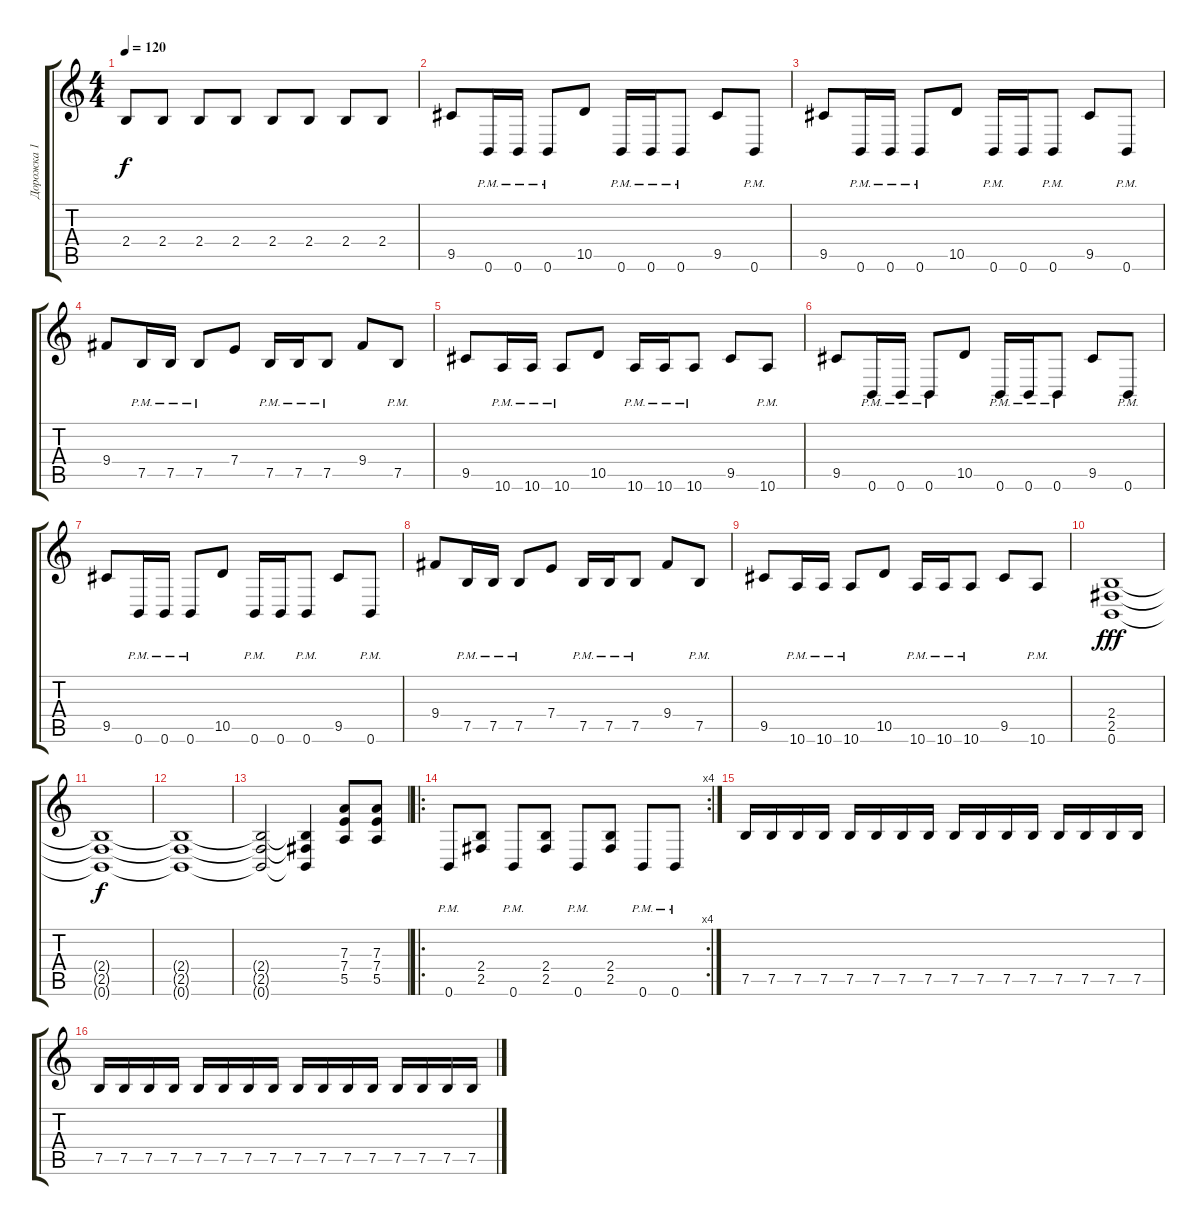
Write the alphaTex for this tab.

\track ("Дорожка 1" "Дорожка 1") {instrument distortionguitar}
\staff {score tabs}
\tuning (B3 Gb3 D3 A2 E2 B1) {hide}
\ts (4 4)
\tempo 120
\clef g2
\ks c
2.4.8{dy f} 2.4.8 2.4.8 2.4.8 2.4.8 2.4.8 2.4.8 2.4.8 |
9.5.8 0.6{pm}.16 0.6{pm}.16 0.6{pm}.8 10.5.8 0.6{pm}.16 0.6{pm}.16 0.6{pm}.8 9.5.8 0.6{pm}.8 |
9.5.8 0.6{pm}.16 0.6{pm}.16 0.6{pm}.8 10.5.8 0.6{pm}.16 0.6.16 0.6{pm}.8 9.5.8 0.6{pm}.8 |
9.4.8 7.5{pm}.16 7.5{pm}.16 7.5{pm}.8 7.4.8 7.5{pm}.16 7.5{pm}.16 7.5{pm}.8 9.4.8 7.5{pm}.8 |
9.5.8 10.6{pm}.16 10.6{pm}.16 10.6{pm}.8 10.5.8 10.6{pm}.16 10.6{pm}.16 10.6{pm}.8 9.5.8 10.6{pm}.8 |
9.5.8 0.6{pm}.16 0.6{pm}.16 0.6{pm}.8 10.5.8 0.6{pm}.16 0.6{pm}.16 0.6{pm}.8 9.5.8 0.6{pm}.8 |
9.5.8 0.6{pm}.16 0.6{pm}.16 0.6{pm}.8 10.5.8 0.6{pm}.16 0.6.16 0.6{pm}.8 9.5.8 0.6{pm}.8 |
9.4.8 7.5{pm}.16 7.5{pm}.16 7.5{pm}.8 7.4.8 7.5{pm}.16 7.5{pm}.16 7.5{pm}.8 9.4.8 7.5{pm}.8 |
9.5.8 10.6{pm}.16 10.6{pm}.16 10.6{pm}.8 10.5.8 10.6{pm}.16 10.6{pm}.16 10.6{pm}.8 9.5.8 10.6{pm}.8 |
(2.4 2.5 0.6).1{dy fff} |
(2.4{t} 2.5{t} 0.6{t}).1{dy f} |
(2.4{t} 2.5{t} 0.6{t}).1 |
(2.4{t} 2.5{t} 0.6{t}).2 (2.4{t} 2.5{t} 0.6{t}).4 (7.3 7.4 5.5).8 (7.3 7.4 5.5).8 |
\ro
\rc 4
0.6{pm}.8 (2.4 2.5).8 0.6{pm}.8 (2.4 2.5).8 0.6{pm}.8 (2.4 2.5).8 0.6{pm}.8 0.6{pm}.8 |
7.5.16 7.5.16 7.5.16 7.5.16 7.5.16 7.5.16 7.5.16 7.5.16 7.5.16 7.5.16 7.5.16 7.5.16 7.5.16 7.5.16 7.5.16 7.5.16 |
7.5.16 7.5.16 7.5.16 7.5.16 7.5.16 7.5.16 7.5.16 7.5.16 7.5.16 7.5.16 7.5.16 7.5.16 7.5.16 7.5.16 7.5.16 7.5.16
